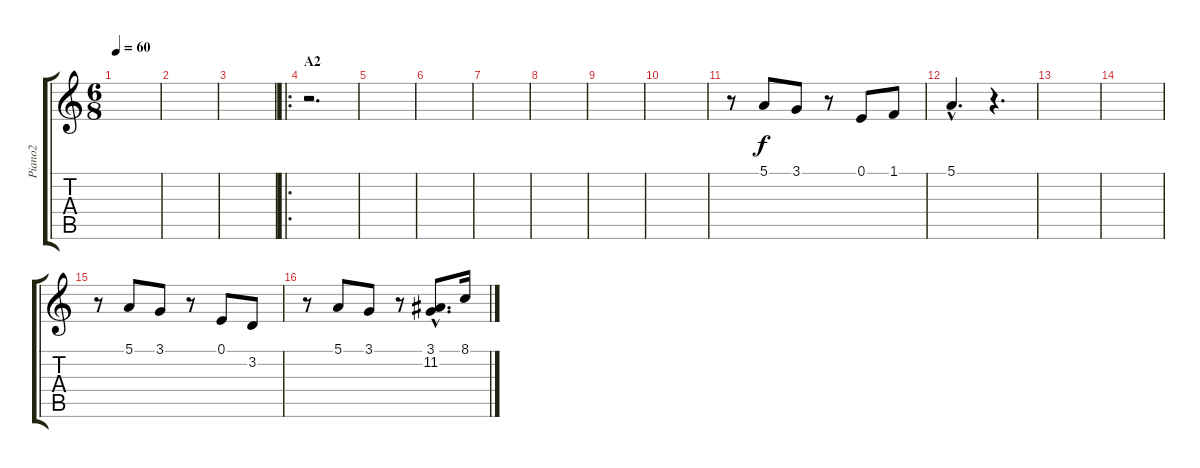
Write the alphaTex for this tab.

\track ("Piano2" "Piano2") {instrument acousticgrandpiano}
\staff {score tabs}
\tuning (E4 B3 G3 D3 A2 E2) {hide}
\ts (6 8)
\tempo 60
\clef g2
\ks c
|
|
|
\ro
\section ("" "A2")
r.2{d} |
|
|
|
|
|
|
r.8 5.1.8 3.1.8 r.8 0.1.8 1.1.8 |
5.1{hac}.4{d} r.4{d} |
|
|
r.8 5.1.8 3.1.8 r.8 0.1.8 3.2.8 |
r.8 5.1.8 3.1.8 r.8 (3.1{hac} 11.2{hac}).8{d} 8.1.16
